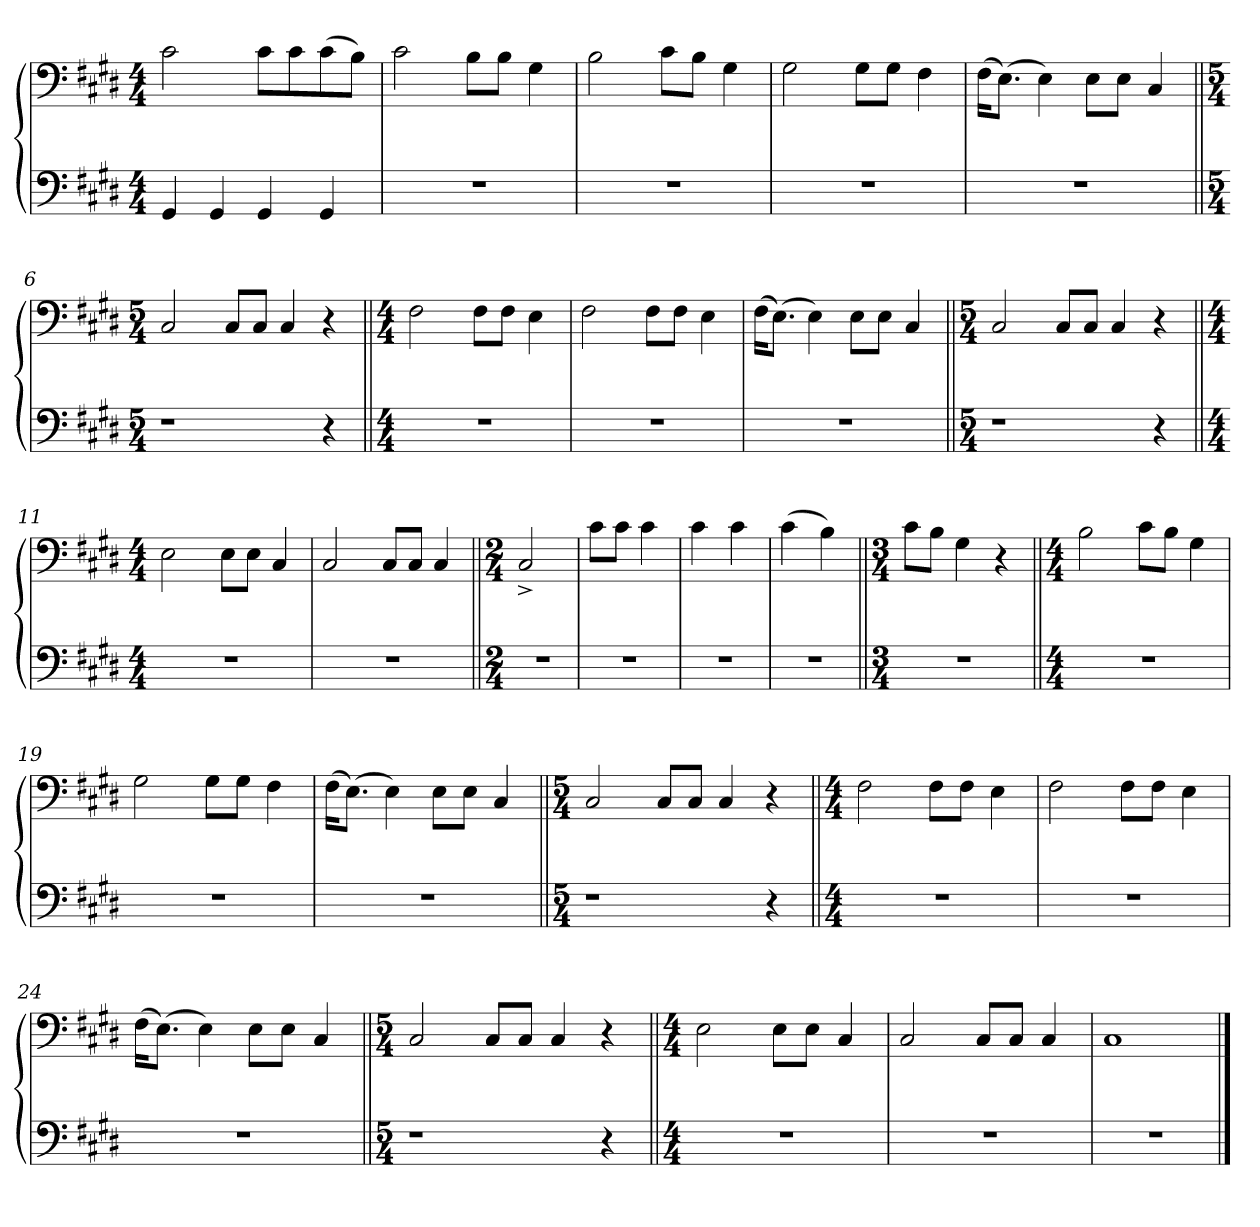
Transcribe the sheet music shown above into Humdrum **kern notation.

**kern	**kern
*part1	*part1
*staff2	*staff1
*clefF4	*clefF4
*k[f#c#g#d#]	*k[f#c#g#d#]
*M4/4	*M4/4
=1	=1
4GG#/	2c#\
4GG#/	.
4GG#/	8c#\L
.	8c#\
4GG#/	(8c#\
.	8B\J)
=2	=2
1r	2c#\
.	8B\L
.	8B\J
.	4G#\
=3	=3
1r	2B\
.	8c#\L
.	8B\J
.	4G#\
=4	=4
1r	2G#\
.	8G#\L
.	8G#\J
.	4F#\
=5	=5
1r	(16F#\KL
.	(8.E\J)
.	4E\)
.	8E\L
.	8E\J
.	4C#/
=6||	=6||
*M5/4	*M5/4
1r	2C#/
.	8C#/L
.	8C#/J
.	4C#/
4r	4r
=7||	=7||
*M4/4	*M4/4
1r	2F#\
.	8F#\L
.	8F#\J
.	4E\
=8	=8
1r	2F#\
.	8F#\L
.	8F#\J
.	4E\
=9	=9
1r	(16F#\KL
.	(8.E\J)
.	4E\)
.	8E\L
.	8E\J
.	4C#/
=10||	=10||
*M5/4	*M5/4
1r	2C#/
.	8C#/L
.	8C#/J
.	4C#/
4r	4r
=11||	=11||
*M4/4	*M4/4
1r	2E\
.	8E\L
.	8E\J
.	4C#/
=12	=12
1r	2C#/
.	8C#/L
.	8C#/J
.	4C#/
=13||	=13||
*M2/4	*M2/4
2r	2C#^/
=14	=14
2r	8c#\L
.	8c#\J
.	4c#\
=15	=15
2r	4c#\
.	4c#\
=16	=16
2r	(4c#\
.	4B\)
=17||	=17||
*M3/4	*M3/4
2.r	8c#\L
.	8B\J
.	4G#\
.	4r
=18||	=18||
*M4/4	*M4/4
1r	2B\
.	8c#\L
.	8B\J
.	4G#\
=19	=19
1r	2G#\
.	8G#\L
.	8G#\J
.	4F#\
=20	=20
1r	(16F#\KL
.	(8.E\J)
.	4E\)
.	8E\L
.	8E\J
.	4C#/
=21||	=21||
*M5/4	*M5/4
1r	2C#/
.	8C#/L
.	8C#/J
.	4C#/
4r	4r
=22||	=22||
*M4/4	*M4/4
1r	2F#\
.	8F#\L
.	8F#\J
.	4E\
=23	=23
1r	2F#\
.	8F#\L
.	8F#\J
.	4E\
=24	=24
1r	(16F#\KL
.	(8.E\J)
.	4E\)
.	8E\L
.	8E\J
.	4C#/
=25||	=25||
*M5/4	*M5/4
1r	2C#/
.	8C#/L
.	8C#/J
.	4C#/
4r	4r
=26||	=26||
*M4/4	*M4/4
1r	2E\
.	8E\L
.	8E\J
.	4C#/
=27	=27
1r	2C#/
.	8C#/L
.	8C#/J
.	4C#/
=28	=28
1r	1C#
==	==
*-	*-
